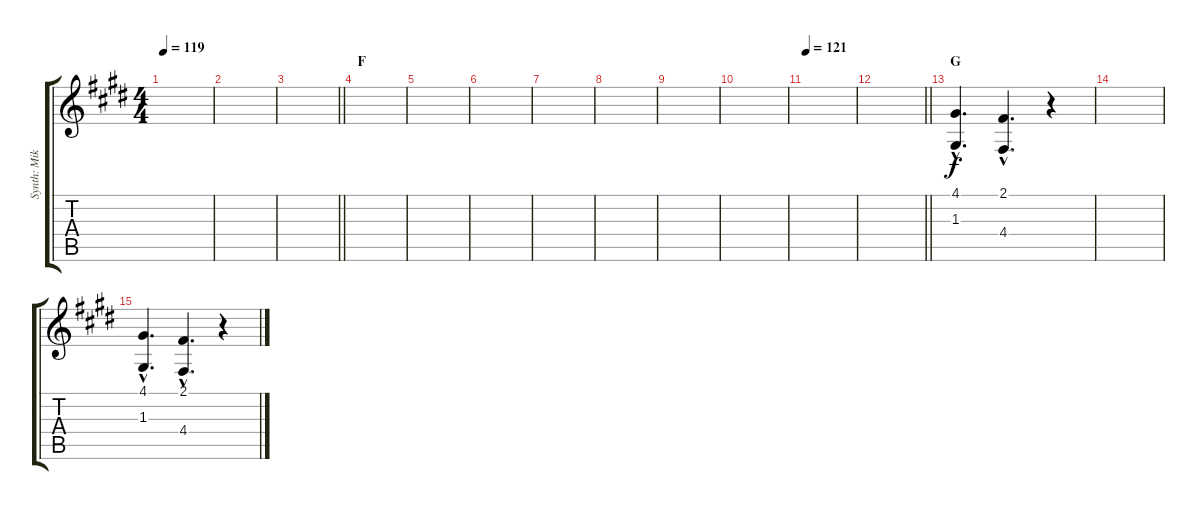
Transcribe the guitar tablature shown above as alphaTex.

\track ("Synth: Mike" "Synth: Mik") {instrument synthstrings1}
\staff {score tabs}
\tuning (E4 B3 G3 D3 A2 E2) {hide}
\ts (4 4)
\tempo 119
\clef g2
\ks e
|
|
\barLineRight lightlight
|
\section ("" "F")
|
|
|
|
|
|
|
\tempo 121
|
\barLineRight lightlight
|
\section ("" "G")
(4.1{hac} 1.3{hac}).4{d} (2.1{hac} 4.4{hac}).4{d} r.4 |
|
(4.1{hac} 1.3{hac}).4{d} (2.1{hac} 4.4{hac}).4{d} r.4
